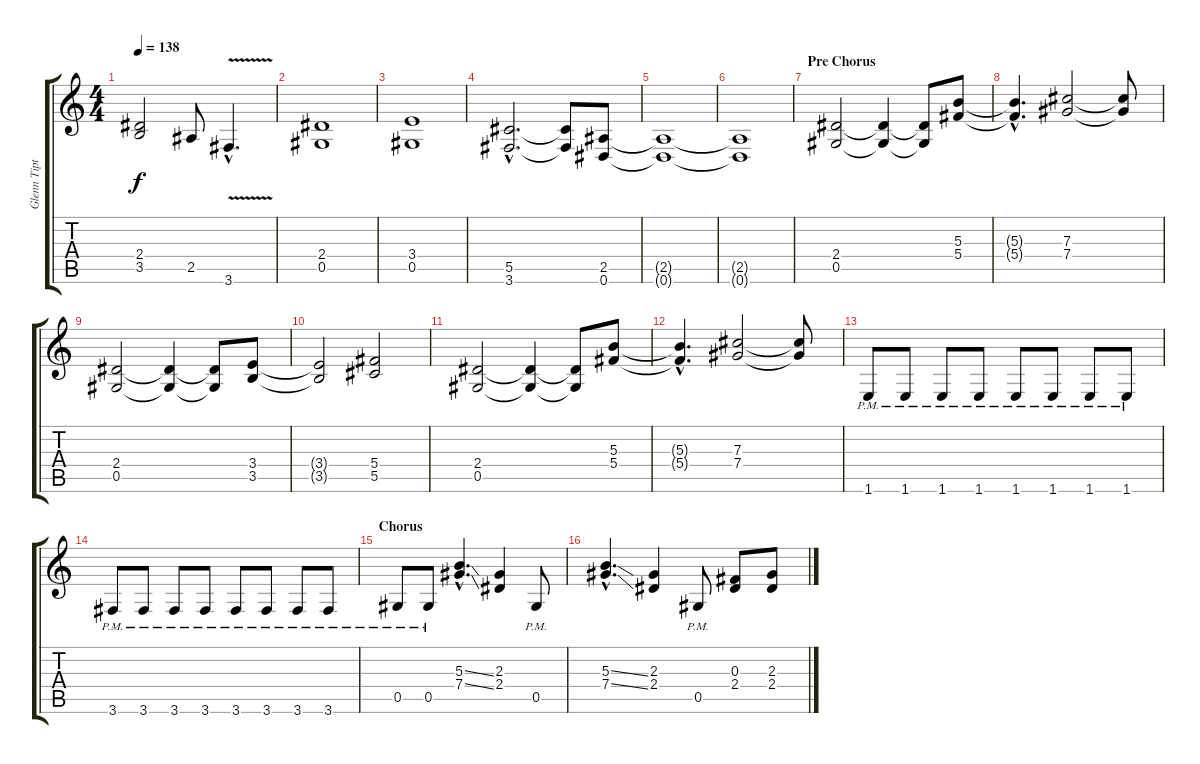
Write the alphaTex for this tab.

\track ("Glenn Tipton" "Glenn Tipt") {instrument distortionguitar}
\staff {score tabs}
\tuning (Eb4 Bb3 Gb3 Db3 Ab2 Eb2) {hide}
\ts (4 4)
\tempo 138
\clef g2
\ks c
(2.4 3.5).2{dy f} 2.5.8 3.6{v hac}.4{d} |
(2.4 0.5).1 |
(3.4 0.5).1 |
(5.5{hac} 3.6{hac}).2{d} (5.5{t} 3.6{t}).8 (2.5 0.6).8 |
(2.5{t} 0.6{t}).1 |
(2.5{t} 0.6{t}).1 |
\section ("" "Pre Chorus")
(2.4 0.5).2 (2.4{t} 0.5{t}).4 (2.4{t} 0.5{t}).8 (5.3 5.4).8 |
(5.3{hac t} 5.4{hac t}).4{d} (7.3 7.4).2 (7.3{t} 7.4{t}).8 |
(2.4 0.5).2 (2.4{t} 0.5{t}).4 (2.4{t} 0.5{t}).8 (3.4 3.5).8 |
(3.4{t} 3.5{t}).2 (5.4 5.5).2 |
(2.4 0.5).2 (2.4{t} 0.5{t}).4 (2.4{t} 0.5{t}).8 (5.3 5.4).8 |
(5.3{hac t} 5.4{hac t}).4{d} (7.3 7.4).2 (7.3{t} 7.4{t}).8 |
1.6{pm}.8 1.6{pm}.8 1.6{pm}.8 1.6{pm}.8 1.6{pm}.8 1.6{pm}.8 1.6{pm}.8 1.6{pm}.8 |
3.6{pm}.8 3.6{pm}.8 3.6{pm}.8 3.6{pm}.8 3.6{pm}.8 3.6{pm}.8 3.6{pm}.8 3.6{pm}.8 |
\section ("" "Chorus")
0.5{pm}.8 0.5{pm}.8 (5.3{ss hac} 7.4{ss hac}).4{d} (2.3 2.4).4 0.5{pm}.8 |
(5.3{ss hac} 7.4{ss hac}).4{d} (2.3 2.4).4 0.5{pm}.8 (0.3 2.4).8 (2.3 2.4).8
